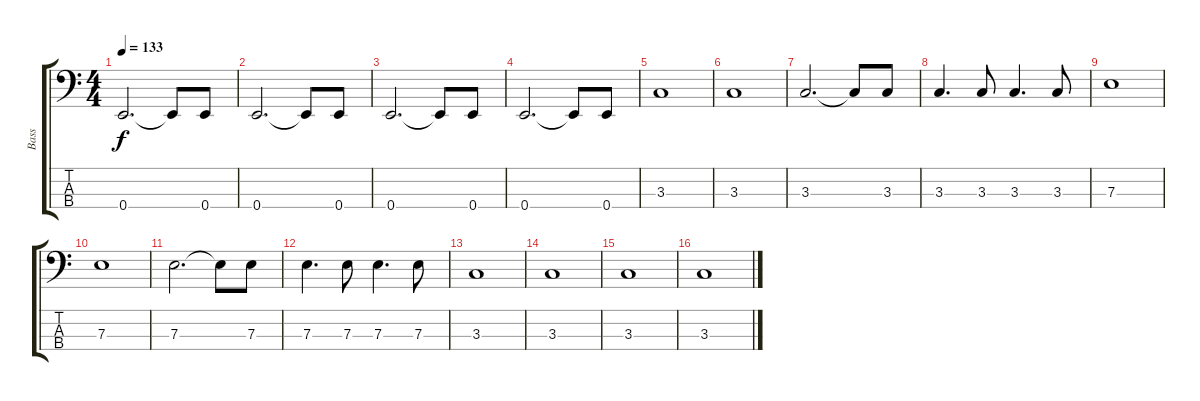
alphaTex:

\track ("Bass" "Bass") {instrument electricbassfinger}
\staff {score tabs}
\tuning (G2 D2 A1 E1) {hide}
\ts (4 4)
\tempo 133
\clef f4
\ks c
0.4.2{d dy f} 0.4{t}.8 0.4.8 |
0.4.2{d} 0.4{t}.8 0.4.8 |
0.4.2{d} 0.4{t}.8 0.4.8 |
0.4.2{d} 0.4{t}.8 0.4.8 |
3.3.1 |
3.3.1 |
3.3.2{d} 3.3{t}.8 3.3.8 |
3.3.4{d} 3.3.8 3.3.4{d} 3.3.8 |
7.3.1 |
7.3.1 |
7.3.2{d} 7.3{t}.8 7.3.8 |
7.3.4{d} 7.3.8 7.3.4{d} 7.3.8 |
3.3.1 |
3.3.1 |
3.3.1 |
3.3.1
